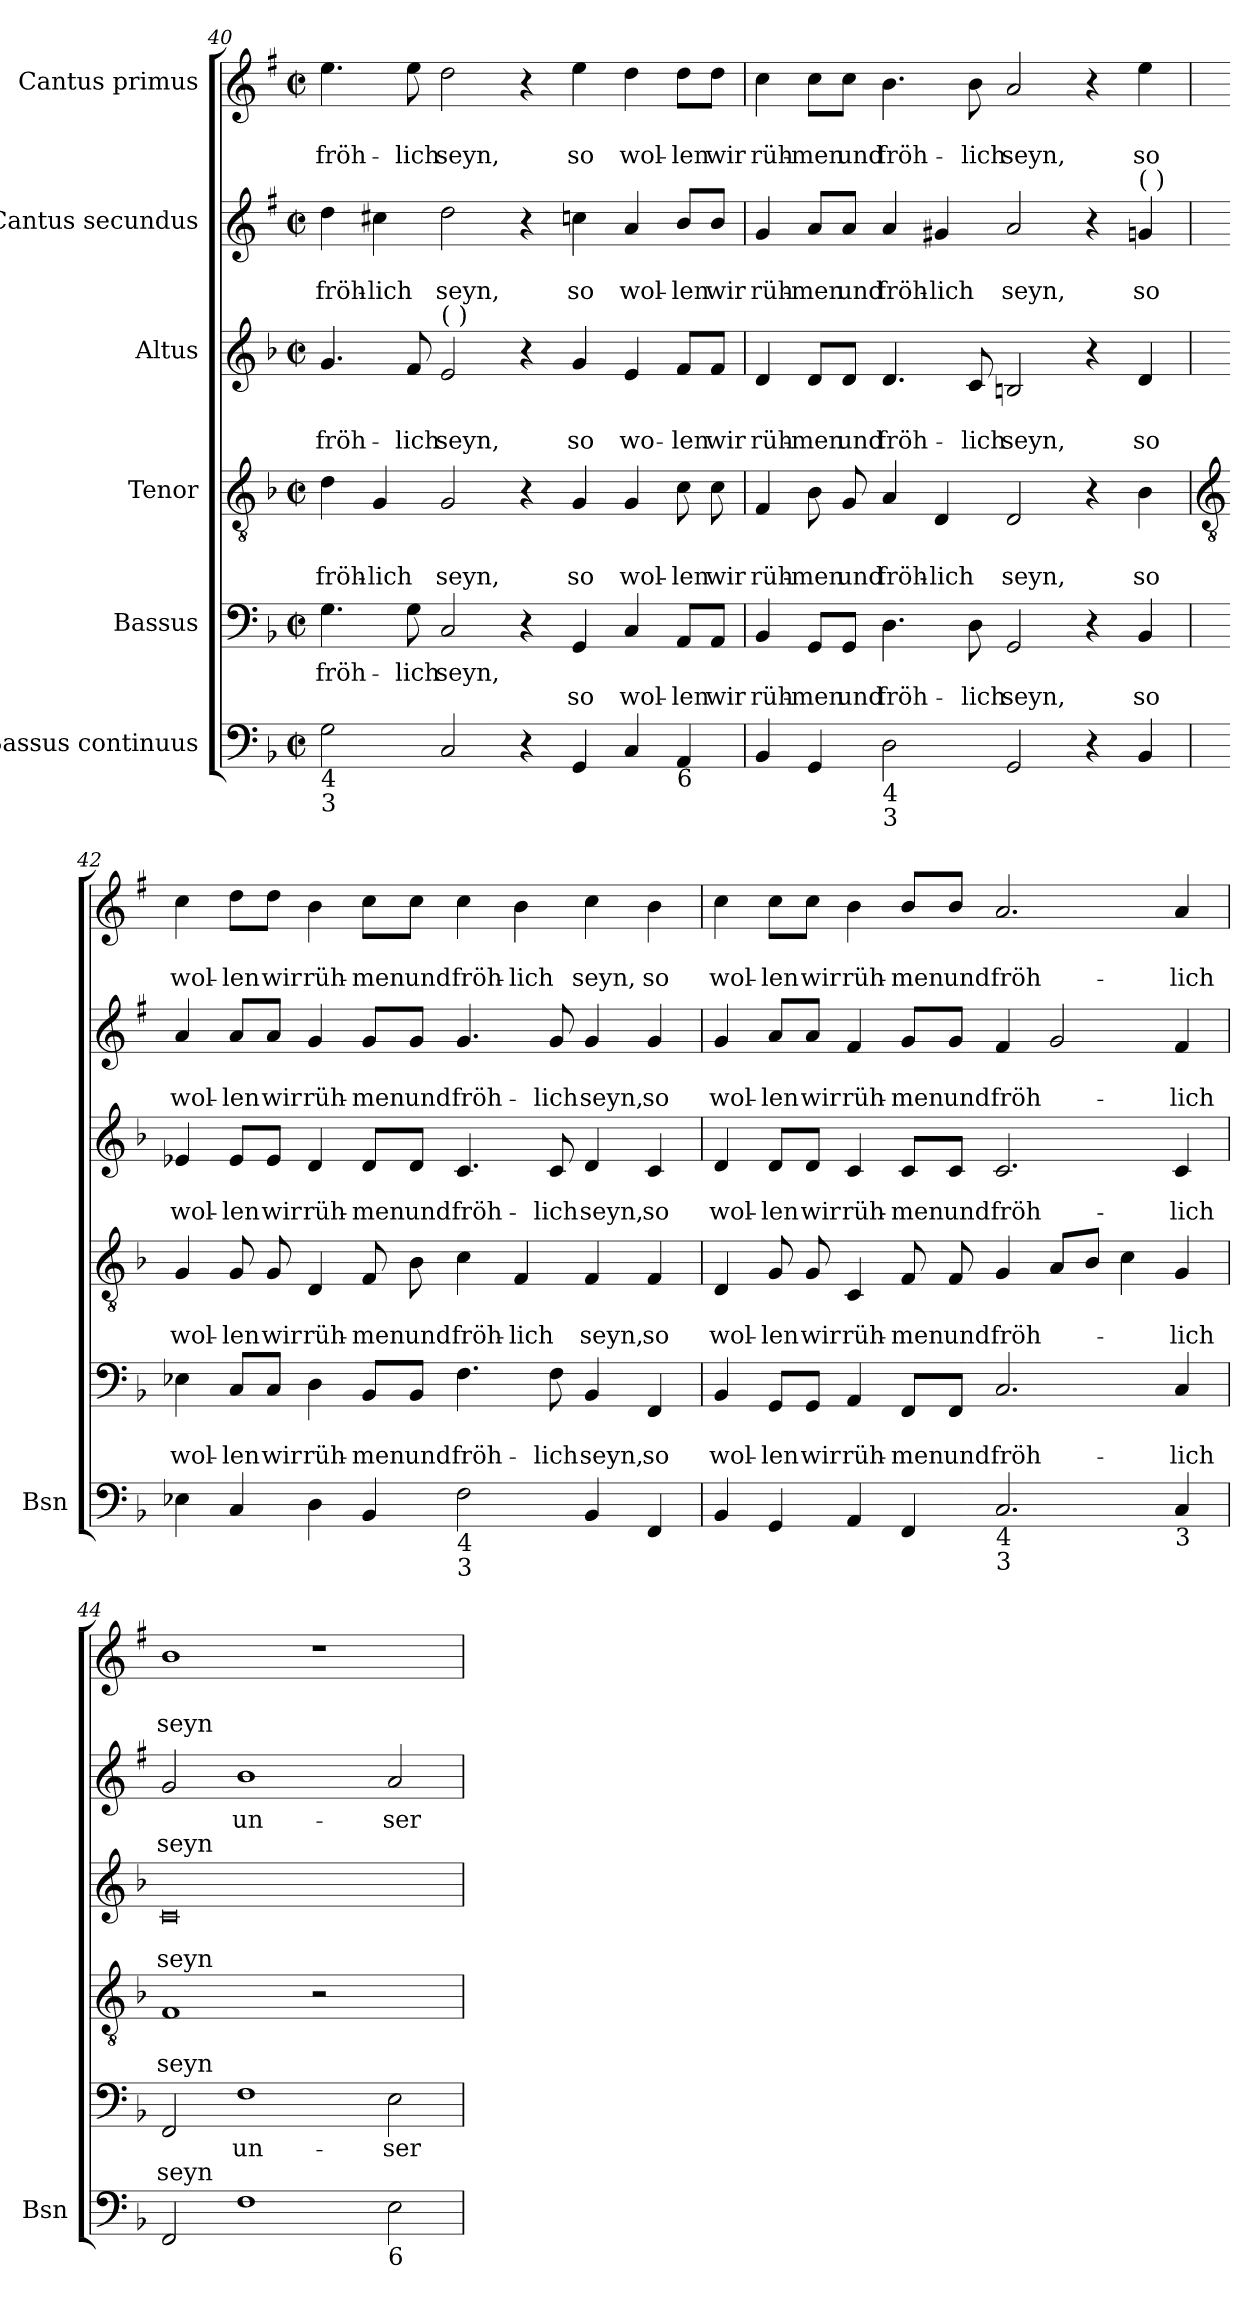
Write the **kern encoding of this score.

**kern	**kern	**text	**text	**kern	**text	**text	**kern	**text	**text	**kern	**text	**text	**kern	**text	**text
*part6	*part5	*part5	*part5	*part4	*part4	*part4	*part3	*part3	*part3	*part2	*part2	*part2	*part1	*part1	*part1
*staff6	*staff5	*staff5	*staff5	*staff4	*staff4	*staff4	*staff3	*staff3	*staff3	*staff2	*staff2	*staff2	*staff1	*staff1	*staff1
*I"Bassus continuus	*I"Bassus	*	*	*I"Tenor	*	*	*I"Altus	*	*	*I"Cantus secundus	*	*	*I"Cantus primus	*	*
*I'Bsn	*	*	*	*	*	*	*	*	*	*	*	*	*	*	*
*clefF4	*clefF4	*	*	*clefGv2	*	*	*clefG2	*	*	*clefG2	*	*	*clefG2	*	*
*	*	*	*	*	*	*	*	*	*	*ITrd1c2	*	*	*ITrd1c2	*	*
*k[b-]	*k[b-]	*	*	*k[b-]	*	*	*k[b-]	*	*	*k[b-]	*	*	*k[b-]	*	*
*F:	*F:	*	*	*F:	*	*	*F:	*	*	*F:	*	*	*F:	*	*
*M4/2	*M4/2	*	*	*M4/2	*	*	*M4/2	*	*	*M4/2	*	*	*M4/2	*	*
*met(c|)	*met(c|)	*	*	*met(c|)	*	*	*met(c|)	*	*	*met(c|)	*	*	*met(c|)	*	*
=40	=40	=40	=40	=40	=40	=40	=40	=40	=40	=40	=40	=40	=40	=40	=40
!LO:TX:b:t=4	!	!	!	!	!	!	!	!	!	!	!	!	!	!	!
!LO:TX:b:t=3	!	!	!	!	!	!	!	!	!	!	!	!	!	!	!
!	!	!LO:LY:b	!	!	!	!LO:LY:b	!	!	!LO:LY:b	!	!	!LO:LY:b	!	!	!LO:LY:b
2G	4.G	fröh-	.	4d	.	fröh-	4.g	.	fröh-	4cc	.	fröh-	4.dd	.	fröh-
!	!	!	!	!	!	!LO:LY:b	!	!	!	!	!	!LO:LY:b	!	!	!
.	.	.	.	4G	.	-lich	.	.	.	4bn	.	-lich	.	.	.
!	!	!LO:LY:b	!	!	!	!	!	!	!LO:LY:b	!	!	!	!	!	!LO:LY:b
.	8G	-lich	.	.	.	.	8f	.	-lich	.	.	.	8dd	.	-lich
!	!	!	!	!	!	!	!LO:TX:a:t=(  )	!	!	!	!	!	!	!	!
!	!	!LO:LY:b	!	!	!	!LO:LY:b	!	!	!LO:LY:b	!	!	!LO:LY:b	!	!	!LO:LY:b
2C	2C	seyn,	.	2G	.	seyn,	2e	.	seyn,	2cc	.	seyn,	2cc	.	seyn,
4r	4r	.	.	4r	.	.	4r	.	.	4r	.	.	4r	.	.
!	!	!	!LO:LY:b	!	!	!LO:LY:b	!	!	!LO:LY:b	!	!	!LO:LY:b	!	!	!LO:LY:b
4GG	4GG	.	so	4G	.	so	4g	.	so	4b-X	.	so	4dd	.	so
!	!	!	!LO:LY:b	!	!	!LO:LY:b	!	!	!LO:LY:b	!	!	!LO:LY:b	!	!	!LO:LY:b
4C	4C	.	wol-	4G	.	wol-	4e	.	wo-	4g	.	wol-	4cc	.	wol-
!LO:TX:b:t=6	!	!	!	!	!	!	!	!	!	!	!	!	!	!	!
!	!	!	!LO:LY:b	!	!	!LO:LY:b	!	!	!LO:LY:b	!	!	!LO:LY:b	!	!	!LO:LY:b
4AA	8AA/L	.	-len	8c	.	-len	8f/L	.	-len	8a/L	.	-len	8cc\L	.	-len
!	!	!	!LO:LY:b	!	!	!LO:LY:b	!	!	!LO:LY:b	!	!	!LO:LY:b	!	!	!LO:LY:b
.	8AA/J	.	wir	8c	.	wir	8f/J	.	wir	8a/J	.	wir	8cc\J	.	wir
=41	=41	=41	=41	=41	=41	=41	=41	=41	=41	=41	=41	=41	=41	=41	=41
!	!	!	!LO:LY:b	!	!	!LO:LY:b	!	!	!LO:LY:b	!	!	!LO:LY:b	!	!	!LO:LY:b
4BB-	4BB-	.	rüh-	4F	.	rüh-	4d	.	rüh-	4f	.	rüh-	4b-	.	rüh-
!	!	!	!LO:LY:b	!	!	!LO:LY:b	!	!	!LO:LY:b	!	!	!LO:LY:b	!	!	!LO:LY:b
4GG	8GG/L	.	-men	8B-	.	-men	8d/L	.	-men	8g/L	.	-men	8b-\L	.	-men
!	!	!	!LO:LY:b	!	!	!LO:LY:b	!	!	!LO:LY:b	!	!	!LO:LY:b	!	!	!LO:LY:b
.	8GG/J	.	und	8G	.	und	8d/J	.	und	8g/J	.	und	8b-\J	.	und
!LO:TX:b:t=4	!	!	!	!	!	!	!	!	!	!	!	!	!	!	!
!LO:TX:b:t=3	!	!	!	!	!	!	!	!	!	!	!	!	!	!	!
!	!	!	!LO:LY:b	!	!	!LO:LY:b	!	!	!LO:LY:b	!	!	!LO:LY:b	!	!	!LO:LY:b
2D	4.D	.	fröh-	4A	.	fröh-	4.d	.	fröh-	4g	.	fröh-	4.a	.	fröh-
!	!	!	!	!	!	!LO:LY:b	!	!	!	!	!	!LO:LY:b	!	!	!
.	.	.	.	4D	.	-lich	.	.	.	4f#X	.	-lich	.	.	.
!	!	!	!LO:LY:b	!	!	!	!	!	!LO:LY:b	!	!	!	!	!	!LO:LY:b
.	8D	.	-lich	.	.	.	8c	.	-lich	.	.	.	8a	.	-lich
!	!	!	!LO:LY:b	!	!	!LO:LY:b	!	!	!LO:LY:b	!	!	!LO:LY:b	!	!	!LO:LY:b
2GG	2GG	.	seyn,	2D	.	seyn,	2Bn	.	seyn,	2g	.	seyn,	2g	.	seyn,
4r	4r	.	.	4r	.	.	4r	.	.	4r	.	.	4r	.	.
!	!	!	!	!	!	!	!	!	!	!LO:TX:a:t=(  )	!	!	!	!	!
!	!	!	!LO:LY:b	!	!	!LO:LY:b	!	!	!LO:LY:b	!	!	!LO:LY:b	!	!	!LO:LY:b
4BB-	4BB-	.	so	4B-	.	so	4d	.	so	4f	.	so	4dd	.	so
!!LO:LB:g=z
=42	=42	=42	=42	=42	=42	=42	=42	=42	=42	=42	=42	=42	=42	=42	=42
*	*	*	*	*clefGv2	*	*	*	*	*	*	*	*	*	*	*
!	!	!	!LO:LY:b	!	!	!LO:LY:b	!	!	!LO:LY:b	!	!	!LO:LY:b	!	!	!LO:LY:b
4E-X	4E-X	.	wol-	4G	.	wol-	4e-X	.	wol-	4g	.	wol-	4b-	.	wol-
!	!	!	!LO:LY:b	!	!	!LO:LY:b	!	!	!LO:LY:b	!	!	!LO:LY:b	!	!	!LO:LY:b
4C	8C/L	.	-len	8G	.	-len	8e-/L	.	-len	8g/L	.	-len	8cc\L	.	-len
!	!	!	!LO:LY:b	!	!	!LO:LY:b	!	!	!LO:LY:b	!	!	!LO:LY:b	!	!	!LO:LY:b
.	8C/J	.	wir	8G	.	wir	8e-/J	.	wir	8g/J	.	wir	8cc\J	.	wir
!	!	!	!LO:LY:b	!	!	!LO:LY:b	!	!	!LO:LY:b	!	!	!LO:LY:b	!	!	!LO:LY:b
4D	4D	.	rüh-	4D	.	rüh-	4d	.	rüh-	4f	.	rüh-	4a	.	rüh-
!	!	!	!LO:LY:b	!	!	!LO:LY:b	!	!	!LO:LY:b	!	!	!LO:LY:b	!	!	!LO:LY:b
4BB-	8BB-/L	.	-men	8F	.	-men	8d/L	.	-men	8f/L	.	-men	8b-\L	.	-men
!	!	!	!LO:LY:b	!	!	!LO:LY:b	!	!	!LO:LY:b	!	!	!LO:LY:b	!	!	!LO:LY:b
.	8BB-/J	.	und	8B-	.	und	8d/J	.	und	8f/J	.	und	8b-\J	.	und
!LO:TX:b:t=4	!	!	!	!	!	!	!	!	!	!	!	!	!	!	!
!LO:TX:b:t=3	!	!	!	!	!	!	!	!	!	!	!	!	!	!	!
!	!	!	!LO:LY:b	!	!	!LO:LY:b	!	!	!LO:LY:b	!	!	!LO:LY:b	!	!	!LO:LY:b
2F	4.F	.	fröh-	4c	.	fröh-	4.c	.	fröh-	4.f	.	fröh-	4b-	.	fröh-
!	!	!	!	!	!	!LO:LY:b	!	!	!	!	!	!	!	!	!LO:LY:b
.	.	.	.	4F	.	-lich	.	.	.	.	.	.	4a	.	-lich
!	!	!	!LO:LY:b	!	!	!	!	!	!LO:LY:b	!	!	!LO:LY:b	!	!	!
.	8F	.	-lich	.	.	.	8c	.	-lich	8f	.	-lich	.	.	.
!	!	!	!LO:LY:b	!	!	!LO:LY:b	!	!	!LO:LY:b	!	!	!LO:LY:b	!	!	!LO:LY:b
4BB-	4BB-	.	seyn,	4F	.	seyn,	4d	.	seyn,	4f	.	seyn,	4b-	.	seyn,
!	!	!	!LO:LY:b	!	!	!LO:LY:b	!	!	!LO:LY:b	!	!	!LO:LY:b	!	!	!LO:LY:b
4FF	4FF	.	so	4F	.	so	4c	.	so	4f	.	so	4a	.	so
=43	=43	=43	=43	=43	=43	=43	=43	=43	=43	=43	=43	=43	=43	=43	=43
!	!	!	!LO:LY:b	!	!	!LO:LY:b	!	!	!LO:LY:b	!	!	!LO:LY:b	!	!	!LO:LY:b
4BB-	4BB-	.	wol-	4D	.	wol-	4d	.	wol-	4f	.	wol-	4b-	.	wol-
!	!	!	!LO:LY:b	!	!	!LO:LY:b	!	!	!LO:LY:b	!	!	!LO:LY:b	!	!	!LO:LY:b
4GG	8GG/L	.	-len	8G	.	-len	8d/L	.	-len	8g/L	.	-len	8b-\L	.	-len
!	!	!	!LO:LY:b	!	!	!LO:LY:b	!	!	!LO:LY:b	!	!	!LO:LY:b	!	!	!LO:LY:b
.	8GG/J	.	wir	8G	.	wir	8d/J	.	wir	8g/J	.	wir	8b-\J	.	wir
!	!	!	!LO:LY:b	!	!	!LO:LY:b	!	!	!LO:LY:b	!	!	!LO:LY:b	!	!	!LO:LY:b
4AA	4AA	.	rüh-	4C	.	rüh-	4c	.	rüh-	4e	.	rüh-	4a	.	rüh-
!	!	!	!LO:LY:b	!	!	!LO:LY:b	!	!	!LO:LY:b	!	!	!LO:LY:b	!	!	!LO:LY:b
4FF	8FF/L	.	-men	8F	.	-men	8c/L	.	-men	8f/L	.	-men	8a/L	.	-men
!	!	!	!LO:LY:b	!	!	!LO:LY:b	!	!	!LO:LY:b	!	!	!LO:LY:b	!	!	!LO:LY:b
.	8FF/J	.	und	8F	.	und	8c/J	.	und	8f/J	.	und	8a/J	.	und
!LO:TX:b:t=4	!	!	!	!	!	!	!	!	!	!	!	!	!	!	!
!LO:TX:b:t=3	!	!	!	!	!	!	!	!	!	!	!	!	!	!	!
!	!	!	!LO:LY:b	!	!	!LO:LY:b	!	!	!LO:LY:b	!	!	!LO:LY:b	!	!	!LO:LY:b
2.C	2.C	.	fröh-	4G	.	fröh-	2.c	.	fröh-	4e	.	fröh-	2.g	.	fröh-
.	.	.	.	8AL	.	.	.	.	.	2f	.	.	.	.	.
.	.	.	.	8B-J	.	.	.	.	.	.	.	.	.	.	.
.	.	.	.	4c	.	.	.	.	.	.	.	.	.	.	.
!LO:TX:b:t=3	!	!	!	!	!	!	!	!	!	!	!	!	!	!	!
!	!	!	!LO:LY:b	!	!	!LO:LY:b	!	!	!LO:LY:b	!	!	!LO:LY:b	!	!	!LO:LY:b
4C	4C	.	-lich	4G	.	-lich	4c	.	-lich	4e	.	-lich	4g	.	-lich
=44	=44	=44	=44	=44	=44	=44	=44	=44	=44	=44	=44	=44	=44	=44	=44
!	!	!	!LO:LY:b	!	!	!LO:LY:b	!	!	!LO:LY:b	!	!	!LO:LY:b	!	!	!LO:LY:b
2FF	2FF	.	seyn	1F	.	seyn	0c	.	seyn	2f	.	seyn	1a	.	seyn
!	!	!LO:LY:b	!	!	!	!	!	!	!	!	!LO:LY:b	!	!	!	!
1F	1F	un-	.	.	.	.	.	.	.	1a	un-	.	.	.	.
.	.	.	.	2r	.	.	.	.	.	.	.	.	1r	.	.
!LO:TX:b:t=6	!	!	!	!	!	!	!	!	!	!	!	!	!	!	!
!	!	!LO:LY:b	!	!	!LO:LY:b	!	!	!	!	!	!LO:LY:b	!	!	!	!
2E	2E	-ser	.	[2cyy	un-	.	.	.	.	2g	-ser	.	.	.	.
=	=	=	=	=	=	=	=	=	=	=	=	=	=	=	=
*-	*-	*-	*-	*-	*-	*-	*-	*-	*-	*-	*-	*-	*-	*-	*-
